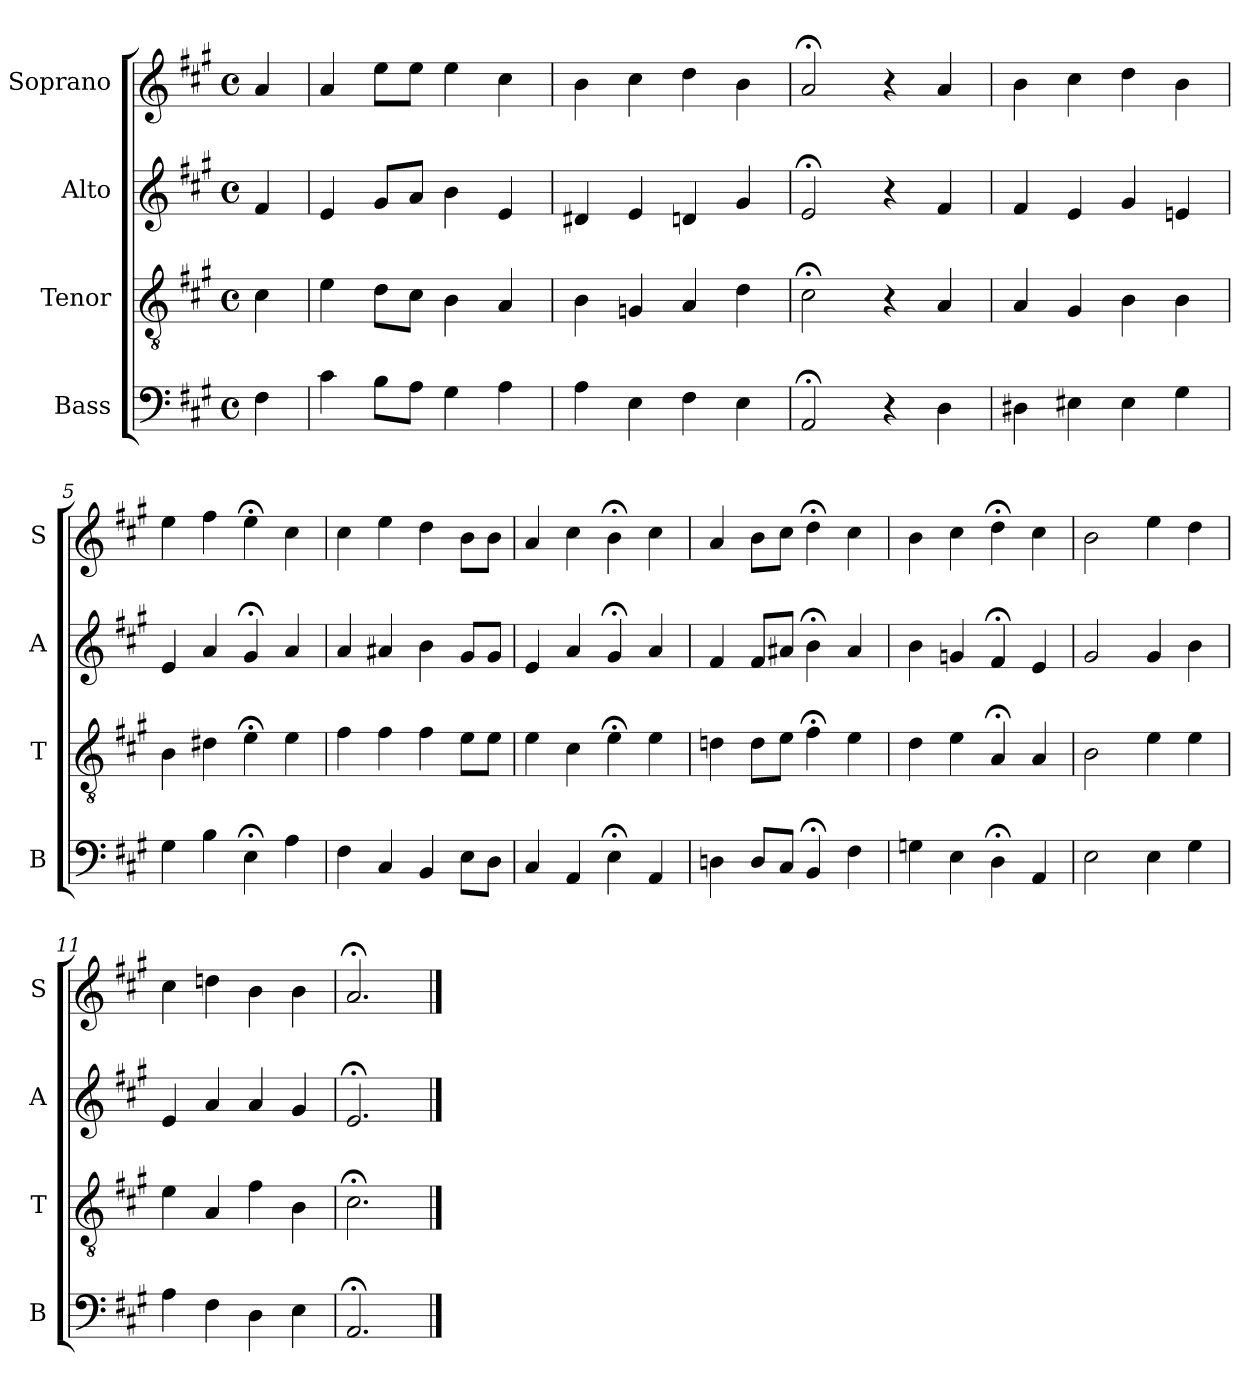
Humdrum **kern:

**kern	**kern	**kern	**kern
*part4	*part3	*part2	*part1
*staff4	*staff3	*staff2	*staff1
*I"Bass	*I"Tenor	*I"Alto	*I"Soprano
*I'B	*I'T	*I'A	*I'S
*clefF4	*clefGv2	*clefG2	*clefG2
*k[f#c#g#]	*k[f#c#g#]	*k[f#c#g#]	*k[f#c#g#]
*A:	*A:	*A:	*A:
*M4/4	*M4/4	*M4/4	*M4/4
*met(c)	*met(c)	*met(c)	*met(c)
*MM100	*MM100	*MM100	*MM100
=	=	=	=
4F#	4c#	4f#	4a
=1	=1	=1	=1
4c#	4e	4e	4a
8BL	8dL	8g#L	8eeL
8AJ	8c#J	8aJ	8eeJ
4G#	4B	4b	4ee
4A	4A	4e	4cc#
=2	=2	=2	=2
4A	4B	4d#X	4b
4E	4Gn	4e	4cc#
4F#	4A	4dn	4dd
4E	4d	4g#	4b
=3	=3	=3	=3
2AA;<	2c#;<	2e;<	2a;<
4r	4r	4r	4r
4D	4A	4f#	4a
=4	=4	=4	=4
4D#X	4A	4f#	4b
4E#X	4G#	4e	4cc#
4E#	4B	4g#	4dd
4G#	4B	4en	4b
=5	=5	=5	=5
4G#	4B	4e	4ee
4B	4d#X	4a	4ff#
4E;<	4e;<	4g#;<	4ee;<
4A	4e	4a	4cc#
=6	=6	=6	=6
4F#	4f#	4a	4cc#
4C#	4f#	4a#X	4ee
4BB	4f#	4b	4dd
8EL	8eL	8g#L	8bL
8DJ	8eJ	8g#J	8bJ
=7	=7	=7	=7
4C#	4e	4e	4a
4AA	4c#	4a	4cc#
4E;<	4e;<	4g#;<	4b;<
4AA	4e	4a	4cc#
=8	=8	=8	=8
4Dn	4dn	4f#	4a
8DL	8dL	8f#L	8bL
8C#J	8eJ	8a#XJ	8cc#J
4BB;<	4f#;<	4b;<	4dd;<
4F#	4e	4a#	4cc#
=9	=9	=9	=9
4Gn	4d	4b	4b
4E	4e	4gn	4cc#
4D;<	4A;<	4f#;<	4dd;<
4AA	4A	4e	4cc#
=10	=10	=10	=10
2E	2B	2g#	2b
4E	4e	4g#	4ee
4G#	4e	4b	4dd
=11	=11	=11	=11
4A	4e	4e	4cc#
4F#	4A	4a	4ddn
4D	4f#	4a	4b
4E	4B	4g#	4b
=12	=12	=12	=12
2.AA;<	2.c#;<	2.e;<	2.a;<
==	==	==	==
*-	*-	*-	*-
